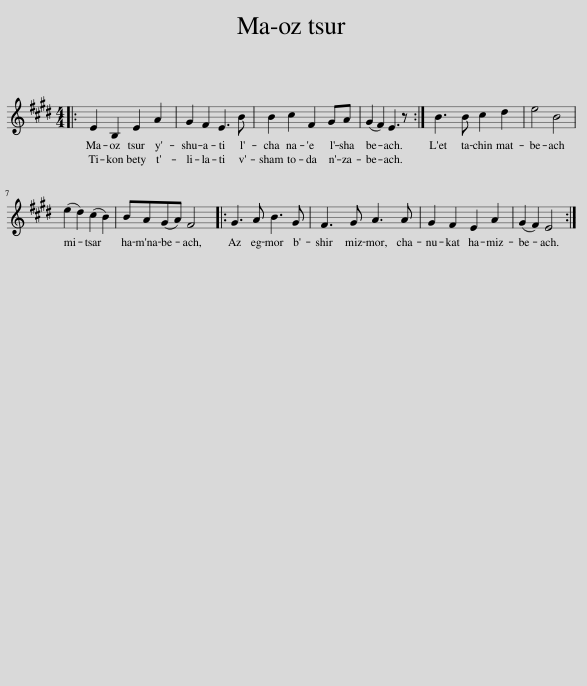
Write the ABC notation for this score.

X:1
L:1/8
M:4/4
I:linebreak $
K:E
V:1 treble
V:1
|: E2 B,2 E2 A2 | G2 F2 E3 B | B2 c2 F2 GA | (G2 F2) E3 z :| B3 B c2 d2 | %5
 e4 B4 |$ (e2 d2) (c2 B2) | BA(GA) F4 |: G3 A B3 G | F3 G A3 A | %10
 G2 F2 E2 A2 | (G2 F2) E4 :| %12
